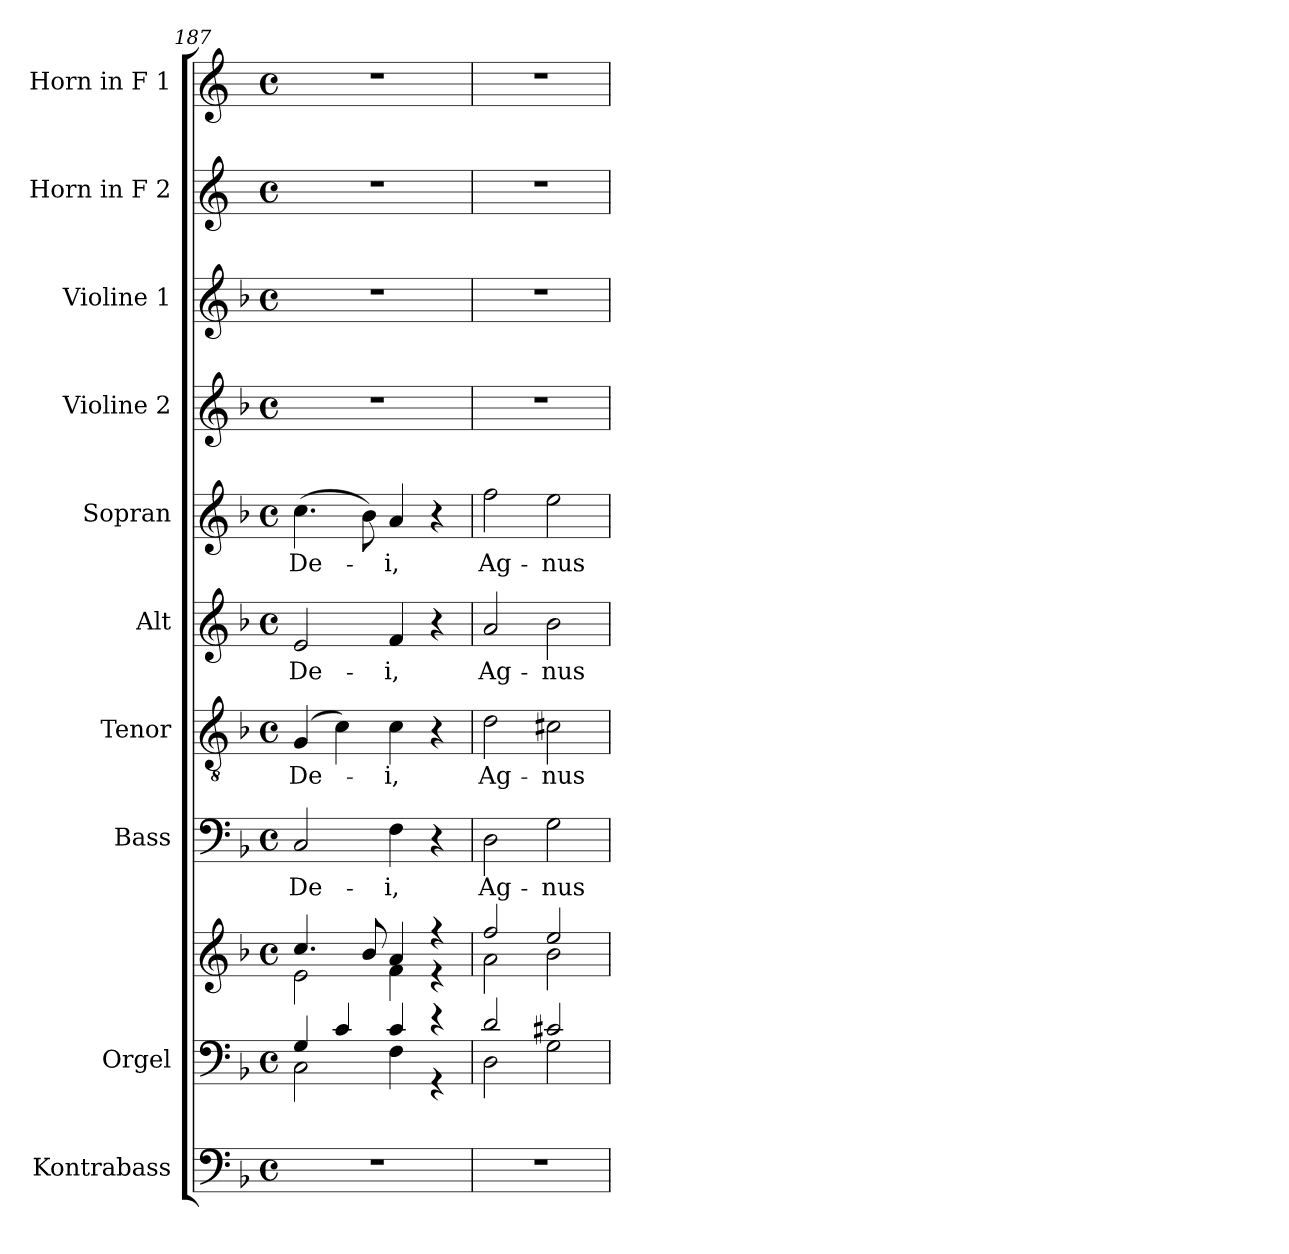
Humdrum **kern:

**kern	**kern	**kern	**kern	**text	**kern	**text	**kern	**text	**kern	**text	**kern	**kern	**kern	**kern
*part10	*part9	*part9	*part8	*part8	*part7	*part7	*part6	*part6	*part5	*part5	*part4	*part3	*part2	*part1
*staff11	*staff10	*staff9	*staff8	*staff8	*staff7	*staff7	*staff6	*staff6	*staff5	*staff5	*staff4	*staff3	*staff2	*staff1
*I"Kontrabass	*I"Orgel	*	*I"Bass	*	*I"Tenor	*	*I"Alt	*	*I"Sopran	*	*I"Violine 2	*I"Violine 1	*I"Horn in F 2	*I"Horn in F 1
*I'Kb.	*	*	*I'B.	*	*I'T.	*	*I'A.	*	*I'S.	*	*I'Vl. 2	*I'Vl. 1	*	*
*clefF4	*clefF4	*clefG2	*clefF4	*	*clefGv2	*	*clefG2	*	*clefG2	*	*clefG2	*clefG2	*clefG2	*clefG2
*ITrd7c12	*	*	*	*	*	*	*	*	*	*	*	*	*ITrd4c7	*ITrd4c7
*k[b-]	*k[b-]	*k[b-]	*k[b-]	*	*k[b-]	*	*k[b-]	*	*k[b-]	*	*k[b-]	*k[b-]	*k[b-]	*k[b-]
*F:	*F:	*F:	*F:	*	*F:	*	*F:	*	*F:	*	*F:	*F:	*F:	*F:
*M4/4	*M4/4	*M4/4	*M4/4	*	*M4/4	*	*M4/4	*	*M4/4	*	*M4/4	*M4/4	*M4/4	*M4/4
*met(c)	*met(c)	*met(c)	*met(c)	*	*met(c)	*	*met(c)	*	*met(c)	*	*met(c)	*met(c)	*met(c)	*met(c)
=187	=187	=187	=187	=187	=187	=187	=187	=187	=187	=187	=187	=187	=187	=187
*	*^	*^	*	*	*	*	*	*	*	*	*	*	*	*
!	!	!	!	!	!	!LO:LY:b	!	!LO:LY:b	!	!LO:LY:b	!	!LO:LY:b	!	!	!	!
1r	4G!/	2C!\	4.cc!/	2e!\	2C/	De-	(4G/	De-	2e/	De-	(>4.cc\	De-	1r	1r	1r	1r
.	4c!/	.	.	.	.	.	4c\)	.	.	.	.	.	.	.	.	.
.	.	.	8b-!/	.	.	.	.	.	.	.	8b-\)	.	.	.	.	.
!	!	!	!	!	!	!LO:LY:b	!	!LO:LY:b	!	!LO:LY:b	!	!LO:LY:b	!	!	!	!
.	4c!/	4F!\	4a!/	4f!\	4F\	-i,	4c\	-i,	4f/	-i,	4a/	-i,	.	.	.	.
.	4r	4r	4r	4r	4r	.	4r	.	4r	.	4r	.	.	.	.	.
=188	=188	=188	=188	=188	=188	=188	=188	=188	=188	=188	=188	=188	=188	=188	=188	=188
!	!	!	!	!	!	!LO:LY:b	!	!LO:LY:b	!	!LO:LY:b	!	!LO:LY:b	!	!	!	!
1r	2d!/	2D!\	2ff!/	2a!\	2D\	Ag-	2d\	Ag-	2a/	Ag-	2ff\	Ag-	1r	1r	1r	1r
!	!	!	!	!	!	!LO:LY:b	!	!LO:LY:b	!	!LO:LY:b	!	!LO:LY:b	!	!	!	!
.	2c#X!/	2G!\	2ee!/	2b-!\	2G\	-nus	2c#X\	-nus	2b-\	-nus	2ee\	-nus	.	.	.	.
*	*v	*v	*	*	*	*	*	*	*	*	*	*	*	*	*	*
*	*	*v	*v	*	*	*	*	*	*	*	*	*	*	*	*
=	=	=	=	=	=	=	=	=	=	=	=	=	=	=
*-	*-	*-	*-	*-	*-	*-	*-	*-	*-	*-	*-	*-	*-	*-
